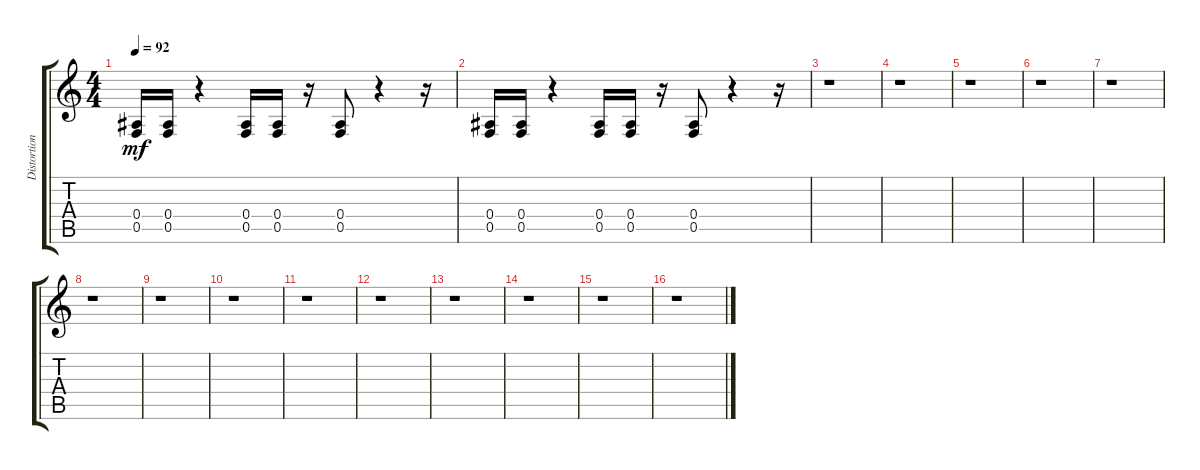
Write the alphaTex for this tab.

\track ("Distortion Cello 3" "Distortion") {instrument distortionguitar}
\staff {score tabs}
\tuning (C4 G3 Eb3 Bb2 F2 C2) {hide}
\ts (4 4)
\tempo 92
\clef g2
\ks c
(0.4 0.5).16{dy mf} (0.4 0.5).16 r.4 (0.4 0.5).16 (0.4 0.5).16 r.16 (0.4 0.5).8 r.4 r.16 |
(0.4 0.5).16 (0.4 0.5).16 r.4 (0.4 0.5).16 (0.4 0.5).16 r.16 (0.4 0.5).8 r.4 r.16 |
r.1 |
r.1 |
r.1 |
r.1 |
r.1 |
r.1 |
r.1 |
r.1 |
r.1 |
r.1 |
r.1 |
r.1 |
r.1 |
r.1
